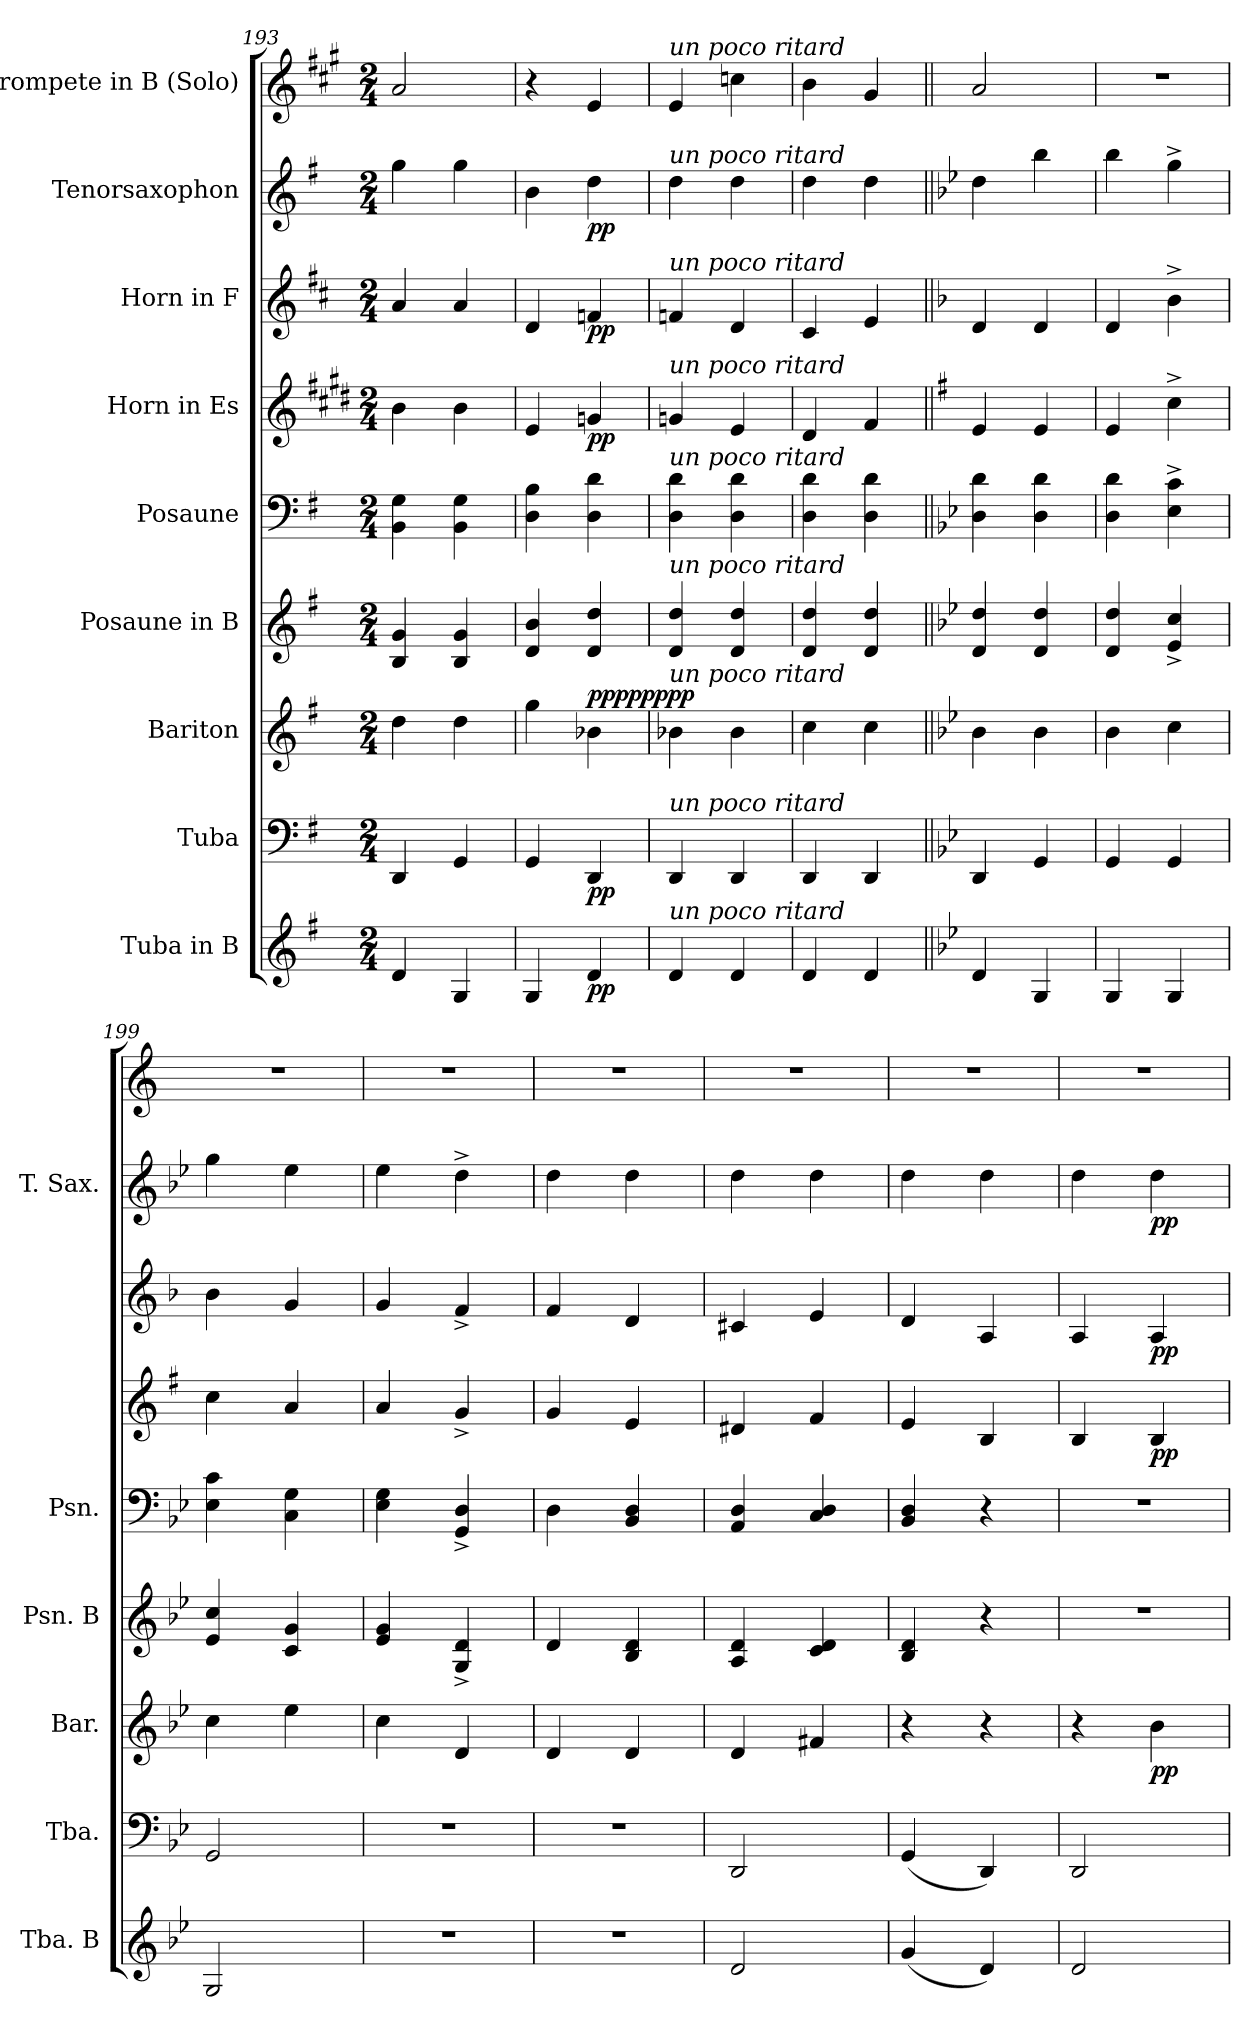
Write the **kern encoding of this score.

**kern	**dynam	**kern	**dynam	**kern	**dynam	**kern	**kern	**kern	**dynam	**kern	**dynam	**kern	**dynam	**kern
*part9	*part9	*part8	*part8	*part7	*part7	*part6	*part5	*part4	*part4	*part3	*part3	*part2	*part2	*part1
*staff9	*staff9	*staff8	*staff8	*staff7	*staff7	*staff6	*staff5	*staff4	*staff4	*staff3	*staff3	*staff2	*staff2	*staff1
*I"Tuba in B	*	*I"Tuba	*	*I"Bariton	*	*I"Posaune in B	*I"Posaune	*I"Horn in Es	*	*I"Horn in F	*	*I"Tenorsaxophon	*	*I"Trompete in B (Solo)
*I'Tba. B	*	*I'Tba.	*	*I'Bar.	*	*I'Psn. B	*I'Psn.	*	*	*	*	*I'T. Sax.	*	*
*clefG2	*	*clefF4	*	*clefG2	*	*clefG2	*clefF4	*clefG2	*	*clefG2	*	*clefG2	*	*clefG2
*ITrd8c14	*	*	*	*ITrd8c14	*	*ITrd8c14	*	*ITrd5c9	*	*ITrd4c7	*	*ITrd8c14	*	*ITrd1c2
*k[f#]	*	*k[f#]	*	*k[f#]	*	*k[f#]	*k[f#]	*k[f#]	*	*k[f#]	*	*k[f#]	*	*k[f#]
*M2/4	*	*M2/4	*	*M2/4	*	*M2/4	*M2/4	*M2/4	*	*M2/4	*	*M2/4	*	*M2/4
=193	=193	=193	=193	=193	=193	=193	=193	=193	=193	=193	=193	=193	=193	=193
4D/	.	4DD/	.	4d\	.	4BB/ 4G/	4BB\ 4G\	4d\	.	4d/	.	4g\	.	2g/
4GG/	.	4GG/	.	4d\	.	4BB/ 4G/	4BB\ 4G\	4d\	.	4d/	.	4g\	.	.
=194	=194	=194	=194	=194	=194	=194	=194	=194	=194	=194	=194	=194	=194	=194
4GG/	.	4GG/	.	4g\	.	4D/ 4B/	4D\ 4B\	4G/	.	4G/	.	4B\	.	4r
!	!LO:DY:b	!	!LO:DY:b	!	!LO:DY:a	!	!	!	!	!	!	!	!	!
!	!	!	!	!	!LO:DY:n=1:a	!	!	!	!	!	!	!	!	!
!	!	!	!	!	!LO:DY:n=2:a	!	!	!	!	!	!	!	!	!
!	!	!	!	!	!LO:DY:n=3:b	!	!	!	!LO:DY:b	!	!LO:DY:b	!	!LO:DY:b	!
4D/	pp	4DD/	pp	4B-X\	pp pp pp pp	4D/ 4d/	4D\ 4d\	4B-X/	pp	4B-X/	pp	4d\	pp	4d/
=195	=195	=195	=195	=195	=195	=195	=195	=195	=195	=195	=195	=195	=195	=195
!	!	!	!	!	!	!	!	!	!	!	!	!	!	!LO:TX:a:i:t=un poco ritard
!	!	!	!	!	!	!	!	!	!	!	!	!LO:TX:a:i:t=un poco ritard	!	!
!	!	!	!	!	!	!	!	!	!	!LO:TX:a:i:t=un poco ritard	!	!	!	!
!	!	!	!	!	!	!	!	!LO:TX:a:i:t=un poco ritard	!	!	!	!	!	!
!	!	!	!	!	!	!	!LO:TX:a:i:t=un poco ritard	!	!	!	!	!	!	!
!	!	!	!	!	!	!LO:TX:a:i:t=un poco ritard	!	!	!	!	!	!	!	!
!	!	!	!	!LO:TX:a:i:t=un poco ritard	!	!	!	!	!	!	!	!	!	!
!	!	!LO:TX:a:i:t=un poco ritard	!	!	!	!	!	!	!	!	!	!	!	!
!LO:TX:a:i:t=un poco ritard	!	!	!	!	!	!	!	!	!	!	!	!	!	!
4D/	.	4DD/	.	4B-X\	.	4D/ 4d/	4D\ 4d\	4B-X/	.	4B-X/	.	4d\	.	4d/
4D/	.	4DD/	.	4B-\	.	4D/ 4d/	4D\ 4d\	4G/	.	4G/	.	4d\	.	4b-X\
=196	=196	=196	=196	=196	=196	=196	=196	=196	=196	=196	=196	=196	=196	=196
4D/	.	4DD/	.	4c\	.	4D/ 4d/	4D\ 4d\	4F#/	.	4F#/	.	4d\	.	4a\
4D/	.	4DD/	.	4c\	.	4D/ 4d/	4D\ 4d\	4A/	.	4A/	.	4d\	.	4f#/
=197||	=197||	=197||	=197||	=197||	=197||	=197||	=197||	=197||	=197||	=197||	=197||	=197||	=197||	=197||
*k[b-e-]	*	*k[b-e-]	*	*k[b-e-]	*	*k[b-e-]	*k[b-e-]	*k[b-e-]	*	*k[b-e-]	*	*k[b-e-]	*	*k[b-e-]
4D/	.	4DD/	.	4B-\	.	4D/ 4d/	4D\ 4d\	4G/	.	4G/	.	4d\	.	2g/
4GG/	.	4GG/	.	4B-\	.	4D/ 4d/	4D\ 4d\	4G/	.	4G/	.	4b-\	.	.
=198	=198	=198	=198	=198	=198	=198	=198	=198	=198	=198	=198	=198	=198	=198
4GG/	.	4GG/	.	4B-\	.	4D/ 4d/	4D\ 4d\	4G/	.	4G/	.	4b-\	.	2r
4GG/	.	4GG/	.	4c\	.	4E-/^ 4c/^	4E-\^ 4c\^	4e-^\	.	4e-^\	.	4g^\	.	.
=199	=199	=199	=199	=199	=199	=199	=199	=199	=199	=199	=199	=199	=199	=199
2GG/	.	2GG/	.	4c\	.	4E-/ 4c/	4E-\ 4c\	4e-\	.	4e-\	.	4g\	.	2r
.	.	.	.	4e-\	.	4C/ 4G/	4C\ 4G\	4c/	.	4c/	.	4e-\	.	.
=200	=200	=200	=200	=200	=200	=200	=200	=200	=200	=200	=200	=200	=200	=200
2r	.	2r	.	4c\	.	4E-/ 4G/	4E-\ 4G\	4c/	.	4c/	.	4e-\	.	2r
.	.	.	.	4D/	.	4GG/^ 4D/^	4GG/^ 4D/^	4B-^/	.	4B-^/	.	4d^\	.	.
=201	=201	=201	=201	=201	=201	=201	=201	=201	=201	=201	=201	=201	=201	=201
2r	.	2r	.	4D/	.	4D/	4D\	4B-/	.	4B-/	.	4d\	.	2r
.	.	.	.	4D/	.	4BB-/ 4D/	4BB-/ 4D/	4G/	.	4G/	.	4d\	.	.
=202	=202	=202	=202	=202	=202	=202	=202	=202	=202	=202	=202	=202	=202	=202
2D/	.	2DD/	.	4D/	.	4AA/ 4D/	4AA/ 4D/	4F#X/	.	4F#X/	.	4d\	.	2r
.	.	.	.	4F#X/	.	4C/ 4D/	4C/ 4D/	4A/	.	4A/	.	4d\	.	.
=203	=203	=203	=203	=203	=203	=203	=203	=203	=203	=203	=203	=203	=203	=203
(<4G/	.	(<4GG/	.	4r	.	4BB-/ 4D/	4BB-/ 4D/	4G/	.	4G/	.	4d\	.	2r
4D/)	.	4DD/)	.	4r	.	4r	4r	4D/	.	4D/	.	4d\	.	.
=204	=204	=204	=204	=204	=204	=204	=204	=204	=204	=204	=204	=204	=204	=204
2D/	.	2DD/	.	4r	.	2r	2r	4D/	.	4D/	.	4d\	.	2r
!	!	!	!	!	!LO:DY:b	!	!	!	!LO:DY:b	!	!LO:DY:b	!	!LO:DY:b	!
.	.	.	.	4B-\	pp	.	.	4D/	pp	4D/	pp	4d\	pp	.
=	=	=	=	=	=	=	=	=	=	=	=	=	=	=
*-	*-	*-	*-	*-	*-	*-	*-	*-	*-	*-	*-	*-	*-	*-
